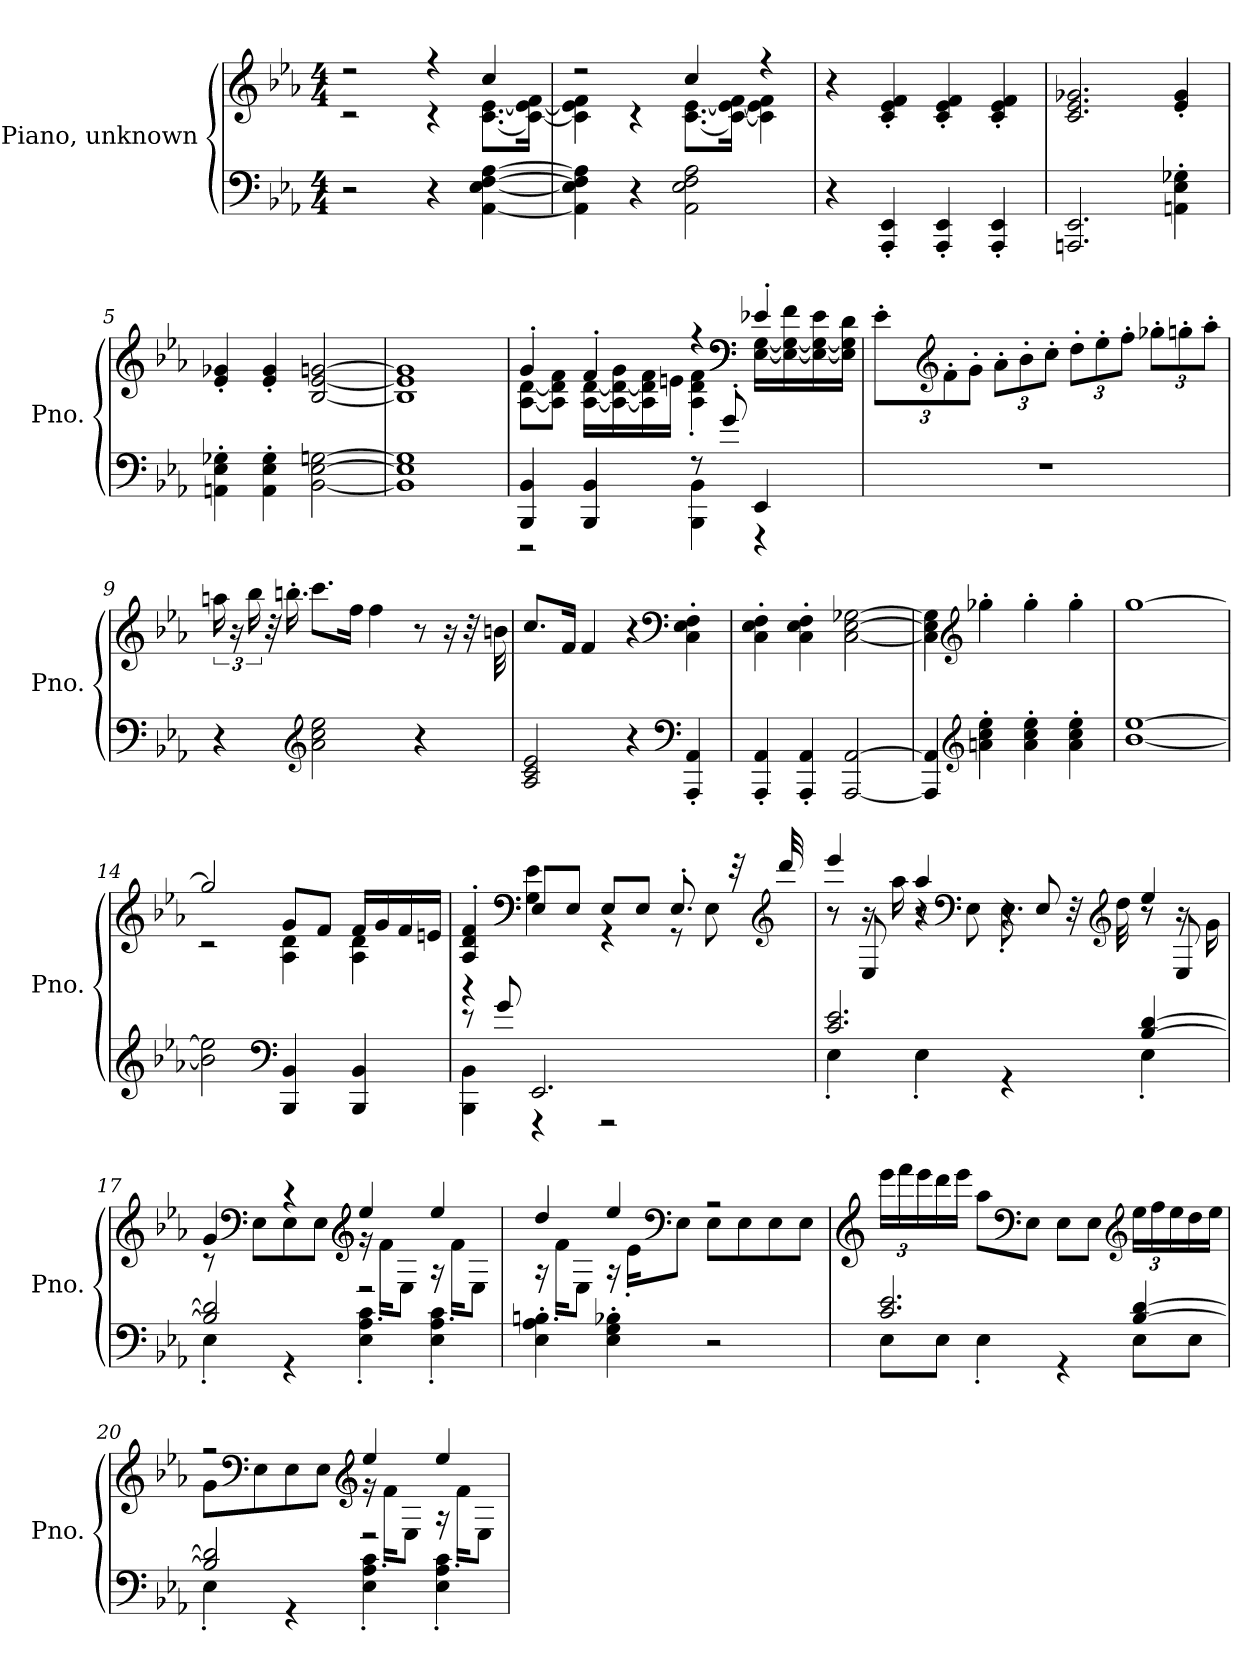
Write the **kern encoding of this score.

**kern	**kern
*part1	*part1
*staff2	*staff1
*I"Piano, unknown	*
*I'Pno.	*
*clefF4	*clefG2
*k[b-e-a-]	*k[b-e-a-]
*M4/4	*M4/4
*MM120	*MM120
=1	=1
*	*^
2r	2r	2r
4r	4r	4r
[4AA-\ [4E-\ [4F\ [4A-\	4cc/	[8.c\ [8.e-\L
.	.	16c\_ 16e-\_ 16f\Jk
=2	=2	=2
4AA-\] 4E-\] 4F\] 4A-\]	2r	4c\] 4e-\] 4f\
4r	.	4r
2AA-\ 2E-\ 2F\ 2A-\	4cc/	[8.c\ [8.e-\L
.	.	16c\_ 16e-\_ 16f\Jk
.	4r	4c\] 4e-\] 4f\
*	*v	*v
=3	=3
4r	4r
4AAA-/' 4EE-/'	4c/' 4e-/' 4f/'
4AAA-/' 4EE-/'	4c/' 4e-/' 4f/'
4AAA-/' 4EE-/'	4c/' 4e-/' 4f/'
=4	=4
2.AAAn/ 2.EE-/	2.c/ 2.e-/ 2.g-X/
4AAn\' 4E-\' 4G-X\'	4e-/' 4g-/'
=5	=5
4AAn\' 4E-\' 4G-X\'	4e-/' 4g-X/'
4AA\' 4E-\' 4G-\'	4e-/' 4g-/'
[2BB-\ [2E-\ [2Gn\	[2B-/ [2e-/ [2gn/
=6	=6
1BB-] 1E-] 1G]	1B-] 1e-] 1g]
!!LO:LB:g=z
=7	=7
*^	*^
4BBB-/ 4BB-/	2r	4g'/	[8A-\ [8d\L
.	.	.	8A-\] 8d\] 8f\J
4BBB-/ 4BB-/	.	4f'/	[16A-\ [16d\LL
.	.	.	16A-\_ 16d\_ 16g\
.	.	.	16A-\] 16d\] 16f\
.	.	.	16en\JJ
8r	4BBB-\ 4BB-\	4r	4A-\' 4d\' 4f\'
8g'/	.	.	.
*	*	*clefF4	*
4EE-/	4r	4e-X'/	[16E-\ [16G\LL
.	.	.	16E-\_ 16G\_ 16f\
.	.	.	16E-\_ 16G\_ 16e-\
.	.	.	16E-\] 16G\] 16d\JJ
*v	*v	*	*
*	*v	*v
=8	=8
*	*Xbrackettup
1r	12e-'\L
*	*clefG2
.	12f'\
.	12g'\J
.	12a-'\L
.	12b-'\
.	12cc'\J
.	12dd'\L
.	12ee-'\
.	12ff'\J
.	12gg-X'\L
.	12ggn'\
.	12aa-'\J
!!LO:LB:g=z
=9	=9
*	*brackettup
4r	24aan\
.	24r
.	24bb-\
.	32r
.	16.bbn'\
*clefG2	*
2a-\ 2cc\ 2ee-\	8.ccc\L
.	16ff\Jk
.	4ff\
4r	8r
.	16r
.	32r
.	32bn\
=10	=10
2A-/ 2c/ 2e-/	8.cc/L
.	16f/Jk
.	4f/
4r	4r
*clefF4	*clefF4
4AAA-/' 4AA-/'	4C\' 4E-\' 4F\'
=11	=11
4AAA-/' 4AA-/'	4C\' 4E-\' 4F\'
4AAA-/' 4AA-/'	4C\' 4E-\' 4F\'
[2AAA-/ [2AA-/	[2C\ [2E-\ [2G-X\
=12	=12
4AAA-/] 4AA-/]	4C\] 4E-\] 4G-\]
*clefG2	*clefG2
4an\' 4cc\' 4ee-\'	4gg-X'\
4a\' 4cc\' 4ee-\'	4gg-'\
4a\' 4cc\' 4ee-\'	4gg-'\
=13	=13
[1b- [1ee-	[1gg
!!LO:LB:g=z
=14	=14
*	*^
2b-\] 2ee-\]	2gg/]	2r
*clefF4	*	*
4BBB-/ 4BB-/	8g/L	4A-\ 4d\
.	8f/J	.
4BBB-/ 4BB-/	16f/LL	4A-\ 4d\
.	16g/	.
.	16f/	.
.	16en/JJ	.
=15	=15	=15
*^	*	*
8r	4BBB-\ 4BB-\	4A-/' 4d/' 4f/'	4r
8g/	.	.	.
*	*	*clefF4	*
2.EE-/	4r	8E-/L	4G\ 4e-\
.	.	8E-/J	.
.	2r	8E-/L	4r
.	.	8E-/J	.
.	.	8.E-'/	8r
.	.	.	8E-\
.	.	32r	.
*	*	*clefG2	*
.	.	32ddd/	.
=16	=16	=16	=16
*	*	*	*^
2.c/ 2.e-/	4E-'\	4eee-/	8r	8r
.	.	.	16r	8E-/
.	.	.	16aa-\	.
.	4E-'\	4aa-/	8r	4r
*	*	*clefF4	*	*
.	.	.	8E-\	.
.	4r	4r	8.E-'\	8r
.	.	.	.	8E-/
.	.	.	32r	.
*	*	*clefG2	*	*
.	.	.	32dd\	.
[4B-/ [4d/	4E-'\	4ee-/	8r	8r
.	.	.	16r	8E-/
.	.	.	16g\	.
*	*	*	*v	*v
!!LO:LB:g=z
=17	=17	=17	=17
2B-/] 2d/]	4E-'\	4g/	8r
*	*	*clefF4	*
.	.	.	8E-\L
.	4r	4r	8E-\
.	.	.	8E-\J
*	*	*clefG2	*
2r	4E-\' 4A-\' 4c\'	4ee-/	16r
.	.	.	16f'\KL
.	.	.	8E-\J
.	4E-\' 4A-\' 4c\'	4ee-/	16r
.	.	.	16f'\KL
.	.	.	8E-\J
*v	*v	*	*
=18	=18	=18
4E-\' 4A-\' 4Bn\'	4dd/	16r
.	.	16f'\KL
.	.	8E-\J
4E-\' 4G\' 4B-X\'	4ee-/	16r
.	.	16e-'\KL
*	*clefF4	*
.	.	8E-\J
2r	2r	8E-\L
.	.	8E-\
.	.	8E-\
.	.	8E-\J
*	*v	*v
!!LO:LB:g=z
=19	=19
*	*clefG2
*^	*
*	*	*Xbrackettup
2.c/ 2.e-/	8E-\L	24eee-\LL
.	.	24fff\
.	.	24eee-\
.	8E-\J	16ddd\
.	.	16eee-\JJ
.	4E-'\	8aa-\L
*	*	*clefF4
.	.	8E-\J
.	4r	8E-\L
.	.	8E-\J
*	*	*clefG2
[4B-/ [4d/	8E-\L	24ee-\LL
.	.	24ff\
.	.	24ee-\
.	8E-\J	16dd\
.	.	16ee-\JJ
=20	=20	=20
*	*	*^
2B-/] 2d/]	4E-'\	2r	8g\L
*	*	*clefF4	*
.	.	.	8E-\
.	4r	.	8E-\
.	.	.	8E-\J
*	*	*clefG2	*
2r	4E-\' 4A-\' 4c\'	4ee-/	16r
.	.	.	16f'\KL
.	.	.	8E-\J
.	4E-\' 4A-\' 4c\'	4ee-/	16r
.	.	.	16f'\KL
.	.	.	8E-\J
*v	*v	*	*
*	*v	*v
=	=
*-	*-
